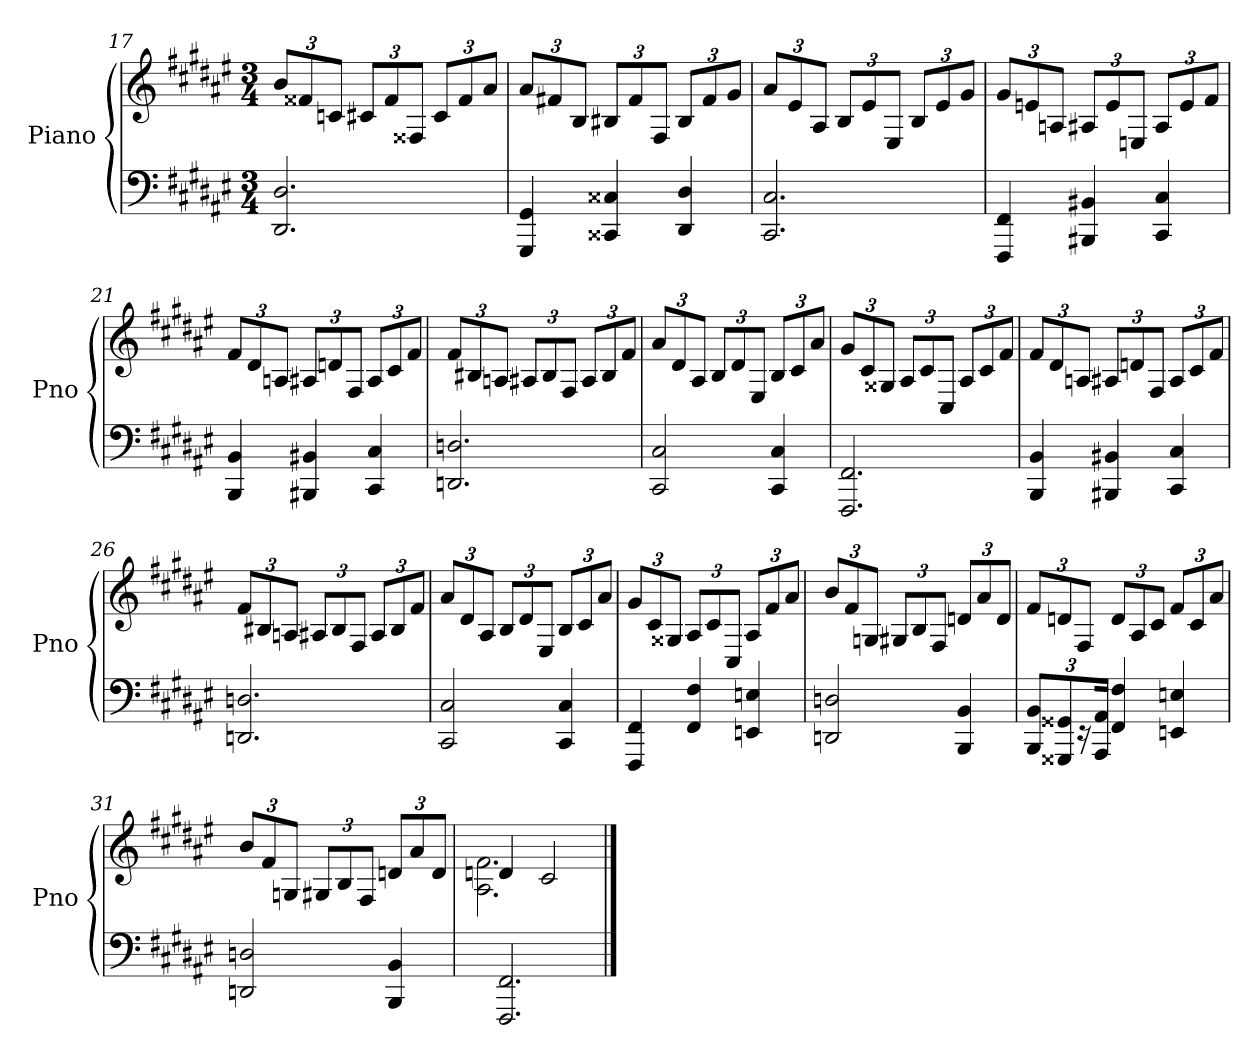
**kern	**kern
*part1	*part1
*staff2	*staff1
*I"Piano	*
*I'Pno	*
*clefF4	*clefG2
*k[f#c#g#d#a#e#]	*k[f#c#g#d#a#e#]
*F#:	*F#:
*M3/4	*M3/4
=17	=17
2.DD# 2.D#	12bL
.	12f##X
.	12cnJ
.	12c#XL
.	12f##
.	12F##XJ
.	12c#L
.	12f##
.	12a#J
=18	=18
4GGG# 4GG#	12a#L
.	12f#X
.	12BJ
4CC##X 4C##X	12B#XL
.	12f#
.	12F#J
4DD# 4D#	12B#L
.	12f#
.	12g#J
=19	=19
2.CC# 2.C#	12a#L
.	12e#
.	12A#J
.	12BL
.	12e#
.	12E#J
.	12BL
.	12e#
.	12g#J
=20	=20
4FFF# 4FF#	12g#L
.	12en
.	12AnJ
4BBB#X 4BB#X	12A#XL
.	12e
.	12EnJ
4CC# 4C#	12A#L
.	12e
.	12f#J
=21	=21
4BBB 4BB	12f#L
.	12d#
.	12AnJ
4BBB#X 4BB#X	12A#XL
.	12dn
.	12F#J
4CC# 4C#	12A#L
.	12c#
.	12f#J
=22	=22
2.DDn 2.Dn	12f#L
.	12B#X
.	12AnJ
.	12A#XL
.	12B#
.	12F#J
.	12A#L
.	12B#
.	12f#J
=23	=23
2CC# 2C#	12a#L
.	12d#
.	12A#J
.	12BL
.	12d#
.	12E#J
4CC# 4C#	12BL
.	12c#
.	12a#J
=24	=24
2.FFF# 2.FF#	12g#L
.	12c#
.	12G##XJ
.	12A#L
.	12c#
.	12C#J
.	12A#L
.	12c#
.	12f#J
=25	=25
4BBB 4BB	12f#L
.	12d#
.	12AnJ
4BBB#X 4BB#X	12A#XL
.	12dn
.	12F#J
4CC# 4C#	12A#L
.	12c#
.	12f#J
=26	=26
2.DDn 2.Dn	12f#L
.	12B#X
.	12AnJ
.	12A#XL
.	12B#
.	12F#J
.	12A#L
.	12B#
.	12f#J
=27	=27
2CC# 2C#	12a#L
.	12d#
.	12A#J
.	12BL
.	12d#
.	12E#J
4CC# 4C#	12BL
.	12c#
.	12a#J
=28	=28
4FFF# 4FF#	12g#L
.	12c#
.	12G##XJ
4FF# 4F#	12A#L
.	12c#
.	12C#J
4EEn 4En	12A#L
.	12f#
.	12a#J
=29	=29
2DDn 2Dn	12bL
.	12f#
.	12Gn/J
.	12G#XL
.	12B/
.	12F#/J
4BBB 4BB	12dnL
.	12a#
.	12dJ
=30	=30
12BBB 12BBL	12f#L
12GGG##X 12GG##X	12dn
24r	12F#J
24AAA# 24AA#Jk	.
4FF# 4F#	12dL
.	12A#
.	12c#J
4EEn 4En	12f#L
.	12c#
.	12a#J
=31	=31
2DDn 2Dn	12bL
.	12f#
.	12Gn/J
.	12G#XL
.	12B/
.	12F#/J
4BBB 4BB	12dnL
.	12a#
.	12dJ
=32	=32
*	*^
2.FFF# 2.FF#	4dn	2.A# 2.f#
.	2c#	.
*	*v	*v
==	==
*-	*-
